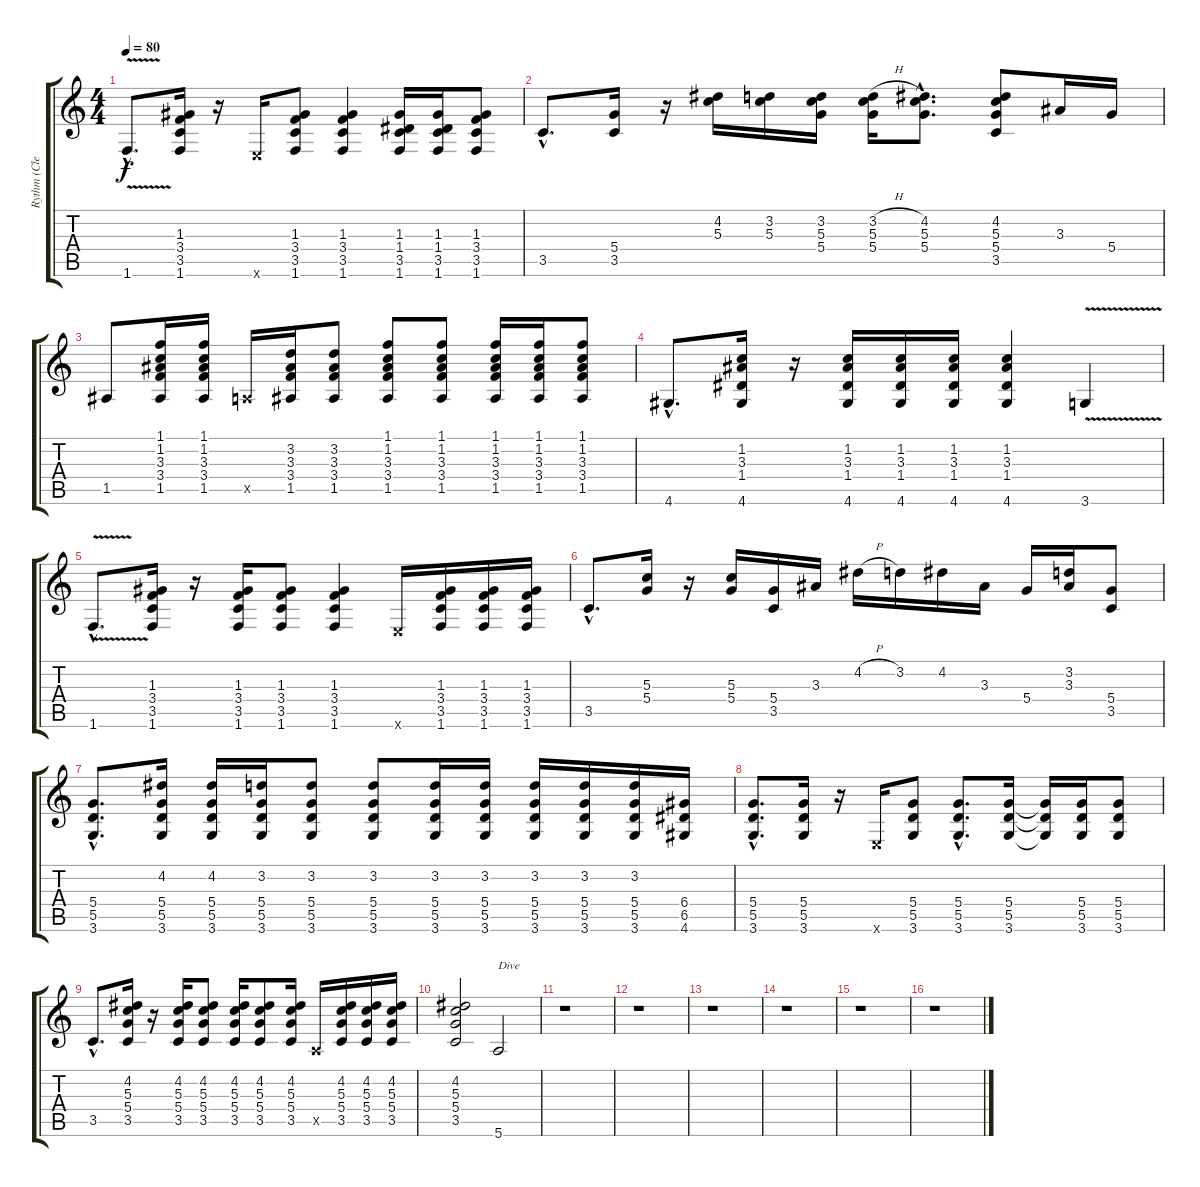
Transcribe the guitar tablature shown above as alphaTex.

\track ("Rythm (Clean)" "Rythm (Cle") {instrument distortionguitar}
\staff {score tabs}
\tuning (E4 B3 G3 D3 A2 E2) {hide}
\ts (4 4)
\tempo 80
\clef g2
\ks c
1.6{v hac}.8{d dy f} (1.3 3.4 3.5 1.6).16 r.16 0.6{x}.16 (1.3 3.4 3.5 1.6).8 (1.3 3.4 3.5 1.6).4 (1.3 1.4 3.5 1.6).16 (1.3 1.4 3.5 1.6).16 (1.3 3.4 3.5 1.6).8 |
3.5{hac}.8{d} (5.4 3.5).16 r.16 (4.2 5.3).16 (3.2 5.3).16 (3.2 5.3 5.4).16 (3.2{h} 5.3 5.4).16 (4.2{hac} 5.3{hac} 5.4{hac}).8{d} (4.2 5.3 5.4 3.5).8 3.3.16 5.4.16 |
1.5.8 (1.1 1.2 3.3 3.4 1.5).16 (1.1 1.2 3.3 3.4 1.5).16 0.5{x}.16 (3.2 3.3 3.4 1.5).16 (3.2 3.3 3.4 1.5).8 (1.1 1.2 3.3 3.4 1.5).8 (1.1 1.2 3.3 3.4 1.5).8 (1.1 1.2 3.3 3.4 1.5).16 (1.1 1.2 3.3 3.4 1.5).16 (1.1 1.2 3.3 3.4 1.5).8 |
4.6{hac}.8{d} (1.2 3.3 1.4 4.6).16 r.16 (1.2 3.3 1.4 4.6).16 (1.2 3.3 1.4 4.6).16 (1.2 3.3 1.4 4.6).16 (1.2 3.3 1.4 4.6).4 3.6{v}.4 |
1.6{v hac}.8{d} (1.3 3.4 3.5 1.6).16 r.16 (1.3 3.4 3.5 1.6).16 (1.3 3.4 3.5 1.6).8 (1.3 3.4 3.5 1.6).4 0.6{x}.16 (1.3 3.4 3.5 1.6).16 (1.3 3.4 3.5 1.6).16 (1.3 3.4 3.5 1.6).16 |
3.5{hac}.8{d} (5.3 5.4).16 r.16 (5.3 5.4).16 (5.4 3.5).16 3.3.16 4.2{h}.16 3.2.16 4.2.16 3.3.16 5.4.16 (3.2 3.3).16 (5.4 3.5).8 |
(5.4{hac} 5.5{hac} 3.6{hac}).8{d} (4.2 5.4 5.5 3.6).16 (4.2 5.4 5.5 3.6).16 (3.2 5.4 5.5 3.6).16 (3.2 5.4 5.5 3.6).8 (3.2 5.4 5.5 3.6).8 (3.2 5.4 5.5 3.6).16 (3.2 5.4 5.5 3.6).16 (3.2 5.4 5.5 3.6).16 (3.2 5.4 5.5 3.6).16 (3.2 5.4 5.5 3.6).16 (6.4 6.5 4.6).16 |
(5.4{hac} 5.5{hac} 3.6{hac}).8{d} (5.4 5.5 3.6).16 r.16 0.6{x}.16 (5.4 5.5 3.6).8 (5.4{hac} 5.5{hac} 3.6{hac}).8{d} (5.4 5.5 3.6).16 (5.4{t} 5.5{t} 3.6{t}).16 (5.4 5.5 3.6).16 (5.4 5.5 3.6).8 |
3.5{hac}.8{d} (4.2 5.3 5.4 3.5).16 r.16 (4.2 5.3 5.4 3.5).16 (4.2 5.3 5.4 3.5).8 (4.2 5.3 5.4 3.5).16 (4.2 5.3 5.4 3.5).8 (4.2 5.3 5.4 3.5).16 0.5{x}.16 (4.2 5.3 5.4 3.5).16 (4.2 5.3 5.4 3.5).16 (4.2 5.3 5.4 3.5).16 |
(4.2 5.3 5.4 3.5).2 5.6.2{txt "Dive"} |
r.1 |
r.1 |
r.1 |
r.1 |
r.1 |
r.1
